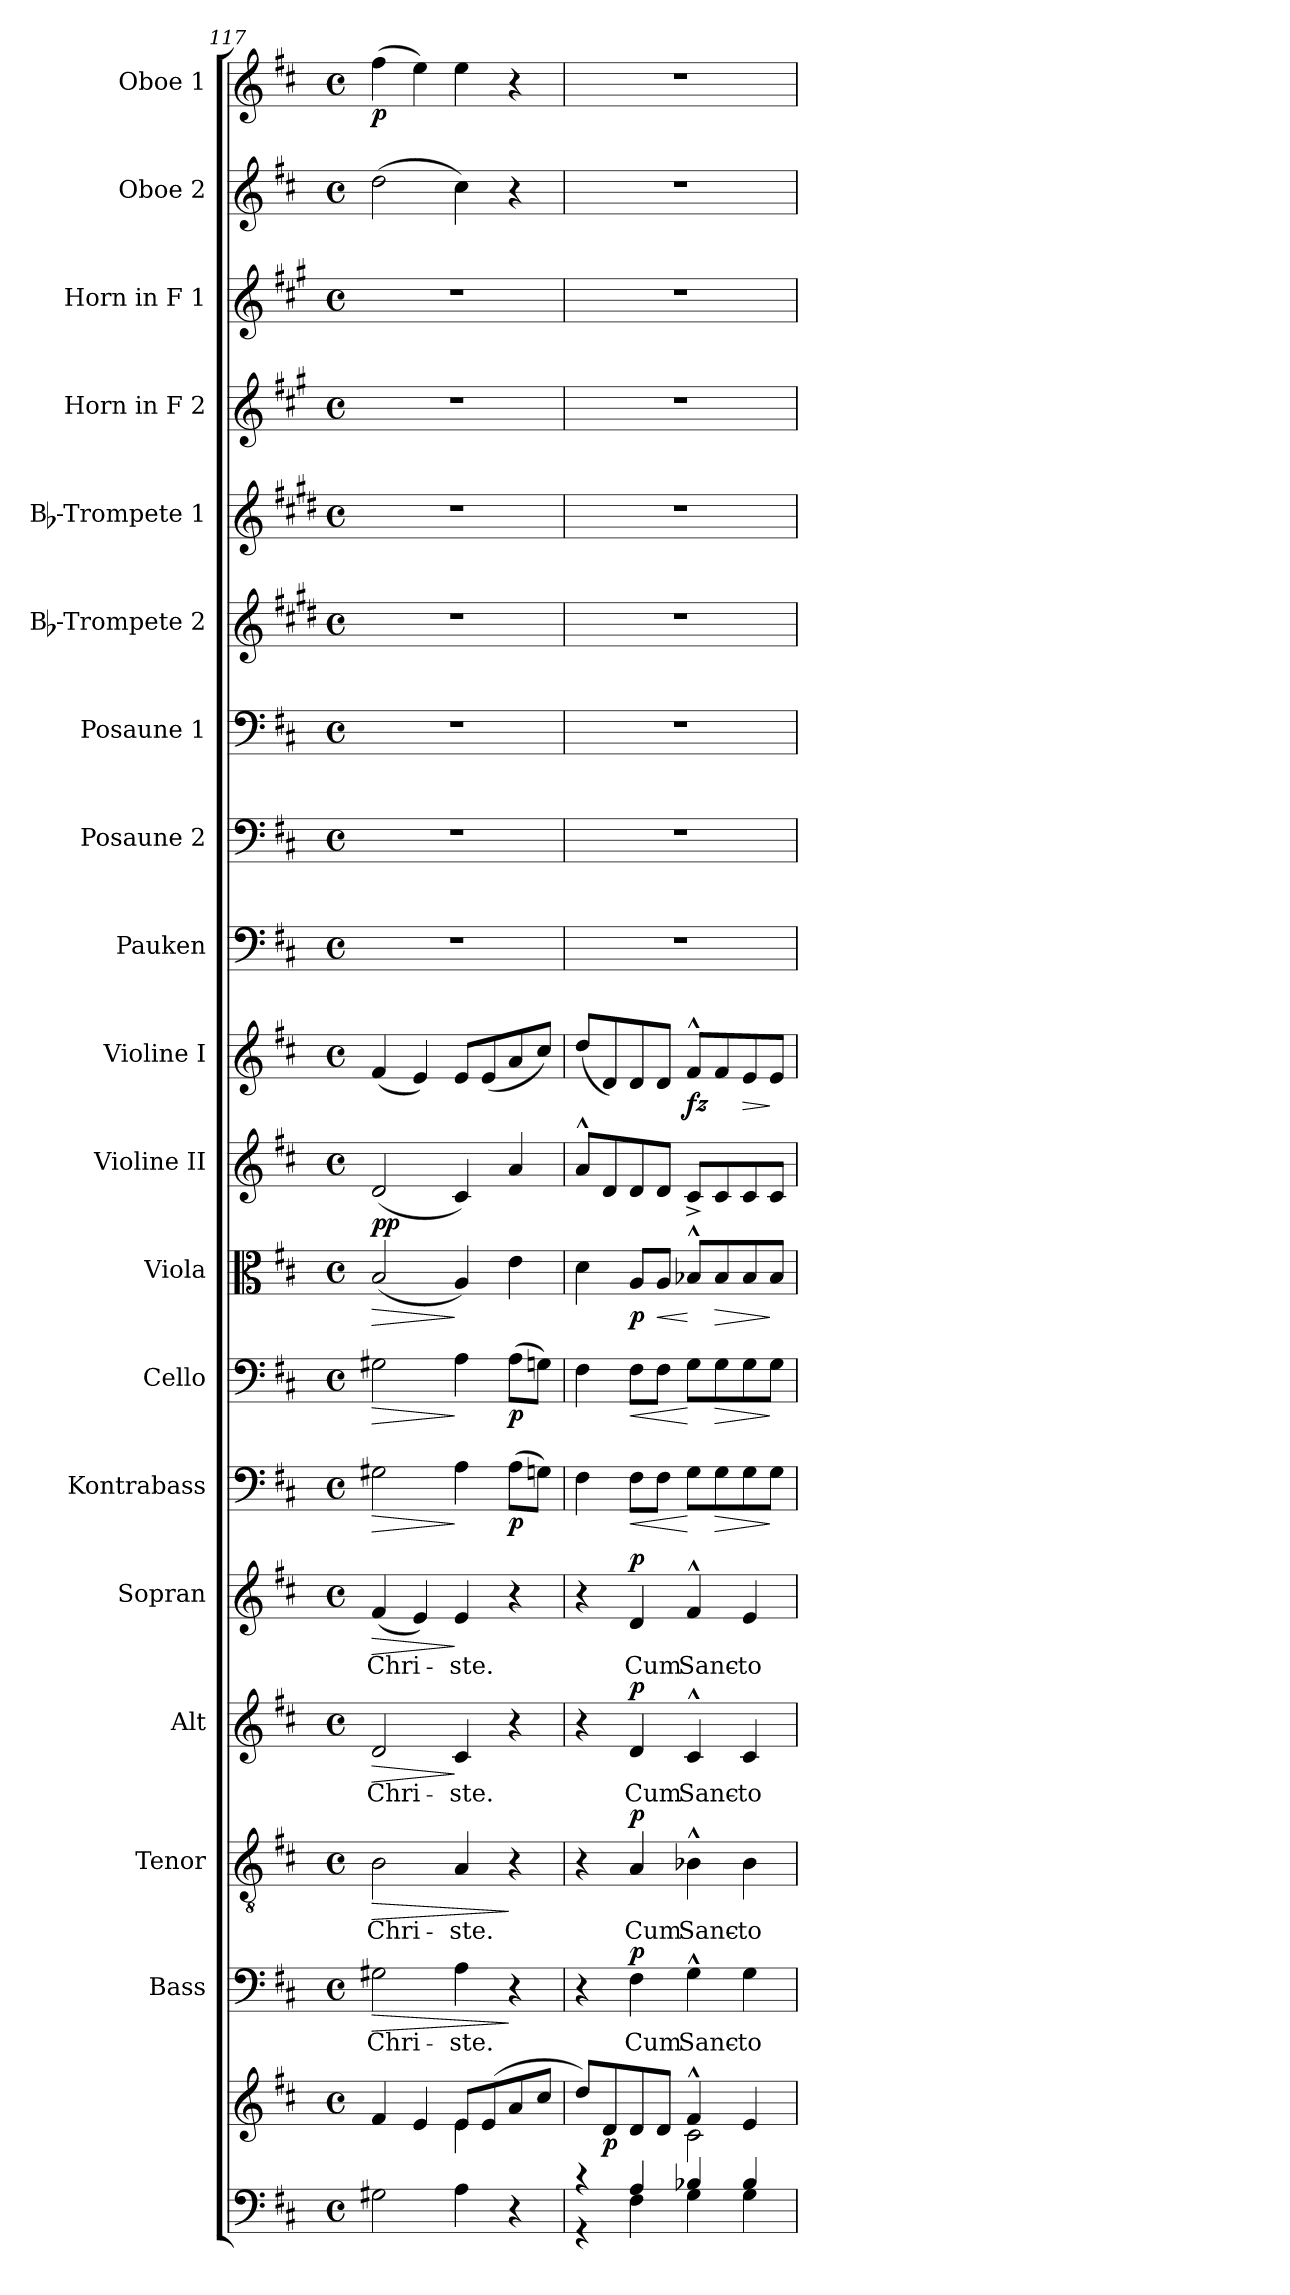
**kern	**kern	**dynam	**kern	**text	**dynam	**kern	**text	**dynam	**kern	**text	**dynam	**kern	**text	**dynam	**kern	**dynam	**kern	**dynam	**kern	**dynam	**kern	**dynam	**kern	**dynam	**kern	**kern	**kern	**kern	**kern	**kern	**kern	**kern	**kern	**dynam
*part19	*part19	*part19	*part18	*part18	*part18	*part17	*part17	*part17	*part16	*part16	*part16	*part15	*part15	*part15	*part14	*part14	*part13	*part13	*part12	*part12	*part11	*part11	*part10	*part10	*part9	*part8	*part7	*part6	*part5	*part4	*part3	*part2	*part1	*part1
*staff20	*staff19	*staff19/20	*staff18	*staff18	*staff18	*staff17	*staff17	*staff17	*staff16	*staff16	*staff16	*staff15	*staff15	*staff15	*staff14	*staff14	*staff13	*staff13	*staff12	*staff12	*staff11	*staff11	*staff10	*staff10	*staff9	*staff8	*staff7	*staff6	*staff5	*staff4	*staff3	*staff2	*staff1	*staff1
*	*	*	*I"Bass	*	*	*I"Tenor	*	*	*I"Alt	*	*	*I"Sopran	*	*	*I"Kontrabass	*	*I"Cello	*	*I"Viola	*	*I"Violine II	*	*I"Violine I	*	*I"Pauken	*I"Posaune 2	*I"Posaune 1	*I"Bb-Trompete 2	*I"Bb-Trompete 1	*I"Horn in F 2	*I"Horn in F 1	*I"Oboe 2	*I"Oboe 1	*
*	*	*	*I'B.	*	*	*I'T.	*	*	*I'A.	*	*	*I'S.	*	*	*I'Kb.	*	*	*	*I'Vla.	*	*I'Vl. II	*	*I'Vl. I	*	*I'Pk.	*I'Pos. 2	*I'Pos. 1	*I'Bb Trp. 2	*I'Bb Trp. 1	*	*	*I'Ob. 2	*I'Ob. 1	*
*clefF4	*clefG2	*	*clefF4	*	*	*clefGv2	*	*	*clefG2	*	*	*clefG2	*	*	*clefF4	*	*clefF4	*	*clefC3	*	*clefG2	*	*clefG2	*	*clefF4	*clefF4	*clefF4	*clefG2	*clefG2	*clefG2	*clefG2	*clefG2	*clefG2	*
*	*	*	*	*	*	*	*	*	*	*	*	*	*	*	*ITrd7c12	*	*	*	*	*	*	*	*	*	*	*	*	*ITrd1c2	*ITrd1c2	*ITrd4c7	*ITrd4c7	*	*	*
*k[f#c#]	*k[f#c#]	*	*k[f#c#]	*	*	*k[f#c#]	*	*	*k[f#c#]	*	*	*k[f#c#]	*	*	*k[f#c#]	*	*k[f#c#]	*	*k[f#c#]	*	*k[f#c#]	*	*k[f#c#]	*	*k[f#c#]	*k[f#c#]	*k[f#c#]	*k[f#c#]	*k[f#c#]	*k[f#c#]	*k[f#c#]	*k[f#c#]	*k[f#c#]	*
*D:	*D:	*	*D:	*	*	*D:	*	*	*D:	*	*	*D:	*	*	*D:	*	*D:	*	*D:	*	*D:	*	*D:	*	*D:	*D:	*D:	*D:	*D:	*D:	*D:	*D:	*D:	*
*M4/4	*M4/4	*	*M4/4	*	*	*M4/4	*	*	*M4/4	*	*	*M4/4	*	*	*M4/4	*	*M4/4	*	*M4/4	*	*M4/4	*	*M4/4	*	*M4/4	*M4/4	*M4/4	*M4/4	*M4/4	*M4/4	*M4/4	*M4/4	*M4/4	*
*met(c)	*met(c)	*	*met(c)	*	*	*met(c)	*	*	*met(c)	*	*	*met(c)	*	*	*met(c)	*	*met(c)	*	*met(c)	*	*met(c)	*	*met(c)	*	*met(c)	*met(c)	*met(c)	*met(c)	*met(c)	*met(c)	*met(c)	*met(c)	*met(c)	*
=117	=117	=117	=117	=117	=117	=117	=117	=117	=117	=117	=117	=117	=117	=117	=117	=117	=117	=117	=117	=117	=117	=117	=117	=117	=117	=117	=117	=117	=117	=117	=117	=117	=117	=117
*	*^	*	*	*	*	*	*	*	*	*	*	*	*	*	*	*	*	*	*	*	*	*	*	*	*	*	*	*	*	*	*	*	*	*
!	!	!	!	!	!LO:LY:b	!LO:HP:b	!	!LO:LY:b	!LO:HP:b	!	!LO:LY:b	!LO:HP:b	!	!LO:LY:b	!LO:HP:b	!	!LO:HP:b	!	!LO:HP:b	!	!LO:HP:b	!	!LO:DY:b	!	!	!	!	!	!	!	!	!	!	!	!LO:DY:b
2G#X\	4f#/	2ryy	.	2G#X\	Chri-	>	2B\	Chri-	>	2d/	Chri-	>	(<4f#/	Chri-	>	2GG#X\	>	2G#X\	>	(<2B/	>	(<2d/	pp	(<4f#/	.	1r	1r	1r	1r	1r	1r	1r	(>2dd\	(>4ff#\	p
.	4e/	.	.	.	.	.	.	.	.	.	.	.	4e/)	.	.	.	.	.	.	.	.	.	.	4e/)	.	.	.	.	.	.	.	.	.	4ee\)	.
!	!	!	!	!	!LO:LY:b	!	!	!LO:LY:b	!	!	!LO:LY:b	!	!	!LO:LY:b	!	!	!	!	!	!	!	!	!	!	!	!	!	!	!	!	!	!	!	!	!
4A\	8e/L	4e\	.	4A\	-ste.	.	4A/	-ste.	.	4c#/	-ste.	]	4e/	-ste.	]	4AA\	]	4A\	]	4A/)	]	4c#/)	.	8e/L	.	.	.	.	.	.	.	.	4cc#\)	4ee\	.
.	(<8e/	.	.	.	.	.	.	.	.	.	.	.	.	.	.	.	.	.	.	.	.	.	.	(<8e/	.	.	.	.	.	.	.	.	.	.	.
!	!	!	!	!	!	!	!	!	!	!	!	!	!	!	!	!	!LO:DY:b	!	!LO:DY:b	!	!	!	!	!	!	!	!	!	!	!	!	!	!	!	!
4r	8a/	4ryy	.	4r	.	]	4r	.	]	4r	.	.	4r	.	.	(>8AA\L	p	(>8A\L	p	4e\	.	4a/	.	8a/	.	.	.	.	.	.	.	.	4r	4r	.
.	8cc#/J	.	.	.	.	.	.	.	.	.	.	.	.	.	.	8GGn\J)	.	8Gn\J)	.	.	.	.	.	8cc#/J)	.	.	.	.	.	.	.	.	.	.	.
=118	=118	=118	=118	=118	=118	=118	=118	=118	=118	=118	=118	=118	=118	=118	=118	=118	=118	=118	=118	=118	=118	=118	=118	=118	=118	=118	=118	=118	=118	=118	=118	=118	=118	=118	=118
*^	*	*	*	*	*	*	*	*	*	*	*	*	*	*	*	*	*	*	*	*	*	*	*	*	*	*	*	*	*	*	*	*	*	*	*
4r	4r	8dd/L)	2ryy	.	4r	.	.	4r	.	.	4r	.	.	4r	.	.	4FF#\	.	4F#\	.	4d\	.	8a^^>/L	.	(<8dd/L	.	1r	1r	1r	1r	1r	1r	1r	1r	1r	.
!	!	!	!	!LO:DY:b	!	!	!	!	!	!	!	!	!	!	!	!	!	!	!	!	!	!	!	!	!	!	!	!	!	!	!	!	!	!	!	!
.	.	8d/	.	p	.	.	.	.	.	.	.	.	.	.	.	.	.	.	.	.	.	.	8d/	.	8d/)	.	.	.	.	.	.	.	.	.	.	.
!	!	!	!	!	!	!LO:LY:b	!LO:DY:a	!	!LO:LY:b	!LO:DY:a	!	!LO:LY:b	!LO:DY:a	!	!LO:LY:b	!LO:DY:a	!	!LO:HP:b	!	!LO:HP:b	!	!LO:DY:b	!	!	!	!	!	!	!	!	!	!	!	!	!	!
4A/	4F#\	8d/	.	.	4F#\	Cum	p	4A/	Cum	p	4d/	Cum	p	4d/	Cum	p	8FF#\L	<	8F#\L	<	8A/L	p	8d/	.	8d/	.	.	.	.	.	.	.	.	.	.	.
!	!	!	!	!	!	!	!	!	!	!	!	!	!	!	!	!	!	!	!	!	!	!LO:HP:b	!	!	!	!	!	!	!	!	!	!	!	!	!	!
.	.	8d/J	.	.	.	.	.	.	.	.	.	.	.	.	.	.	8FF#\J	.	8F#\J	.	8A/J	<	8d/J	.	8d/J	.	.	.	.	.	.	.	.	.	.	.
!	!	!	!	!	!	!LO:LY:b	!	!	!LO:LY:b	!	!	!LO:LY:b	!	!	!LO:LY:b	!	!	!	!	!	!	!	!	!	!	!LO:DY:b	!	!	!	!	!	!	!	!	!	!
4B-X/	4G\	4f#^^>/	2c#\	.	4G^^>\	Sanc-	.	4B-X^^>\	Sanc-	.	4c#^^>/	Sanc-	.	4f#^^>/	Sanc-	.	8GG\L	[	8G\L	[	8B-X^^>/L	[	8c#^>/L	.	8f#^^>/L	fz	.	.	.	.	.	.	.	.	.	.
!	!	!	!	!	!	!	!	!	!	!	!	!	!	!	!	!	!	!LO:HP:b	!	!LO:HP:b	!	!LO:HP:b	!	!	!	!	!	!	!	!	!	!	!	!	!	!
.	.	.	.	.	.	.	.	.	.	.	.	.	.	.	.	.	8GG\	>	8G\	>	8B-/	>	8c#/	.	8f#/	.	.	.	.	.	.	.	.	.	.	.
!	!	!	!	!	!	!LO:LY:b	!	!	!LO:LY:b	!	!	!LO:LY:b	!	!	!LO:LY:b	!	!	!	!	!	!	!	!	!	!	!LO:HP:b	!	!	!	!	!	!	!	!	!	!
4B-/	4G\	4e/	.	.	4G\	-to	.	4B-\	-to	.	4c#/	-to	.	4e/	-to	.	8GG\	.	8G\	.	8B-/	.	8c#/	.	8e/	>	.	.	.	.	.	.	.	.	.	.
.	.	.	.	.	.	.	.	.	.	.	.	.	.	.	.	.	8GG\J	]	8G\J	]	8B-/J	]	8c#/J	.	8e/J	]	.	.	.	.	.	.	.	.	.	.
*v	*v	*	*	*	*	*	*	*	*	*	*	*	*	*	*	*	*	*	*	*	*	*	*	*	*	*	*	*	*	*	*	*	*	*	*	*
*	*v	*v	*	*	*	*	*	*	*	*	*	*	*	*	*	*	*	*	*	*	*	*	*	*	*	*	*	*	*	*	*	*	*	*	*
=	=	=	=	=	=	=	=	=	=	=	=	=	=	=	=	=	=	=	=	=	=	=	=	=	=	=	=	=	=	=	=	=	=	=
*-	*-	*-	*-	*-	*-	*-	*-	*-	*-	*-	*-	*-	*-	*-	*-	*-	*-	*-	*-	*-	*-	*-	*-	*-	*-	*-	*-	*-	*-	*-	*-	*-	*-	*-
